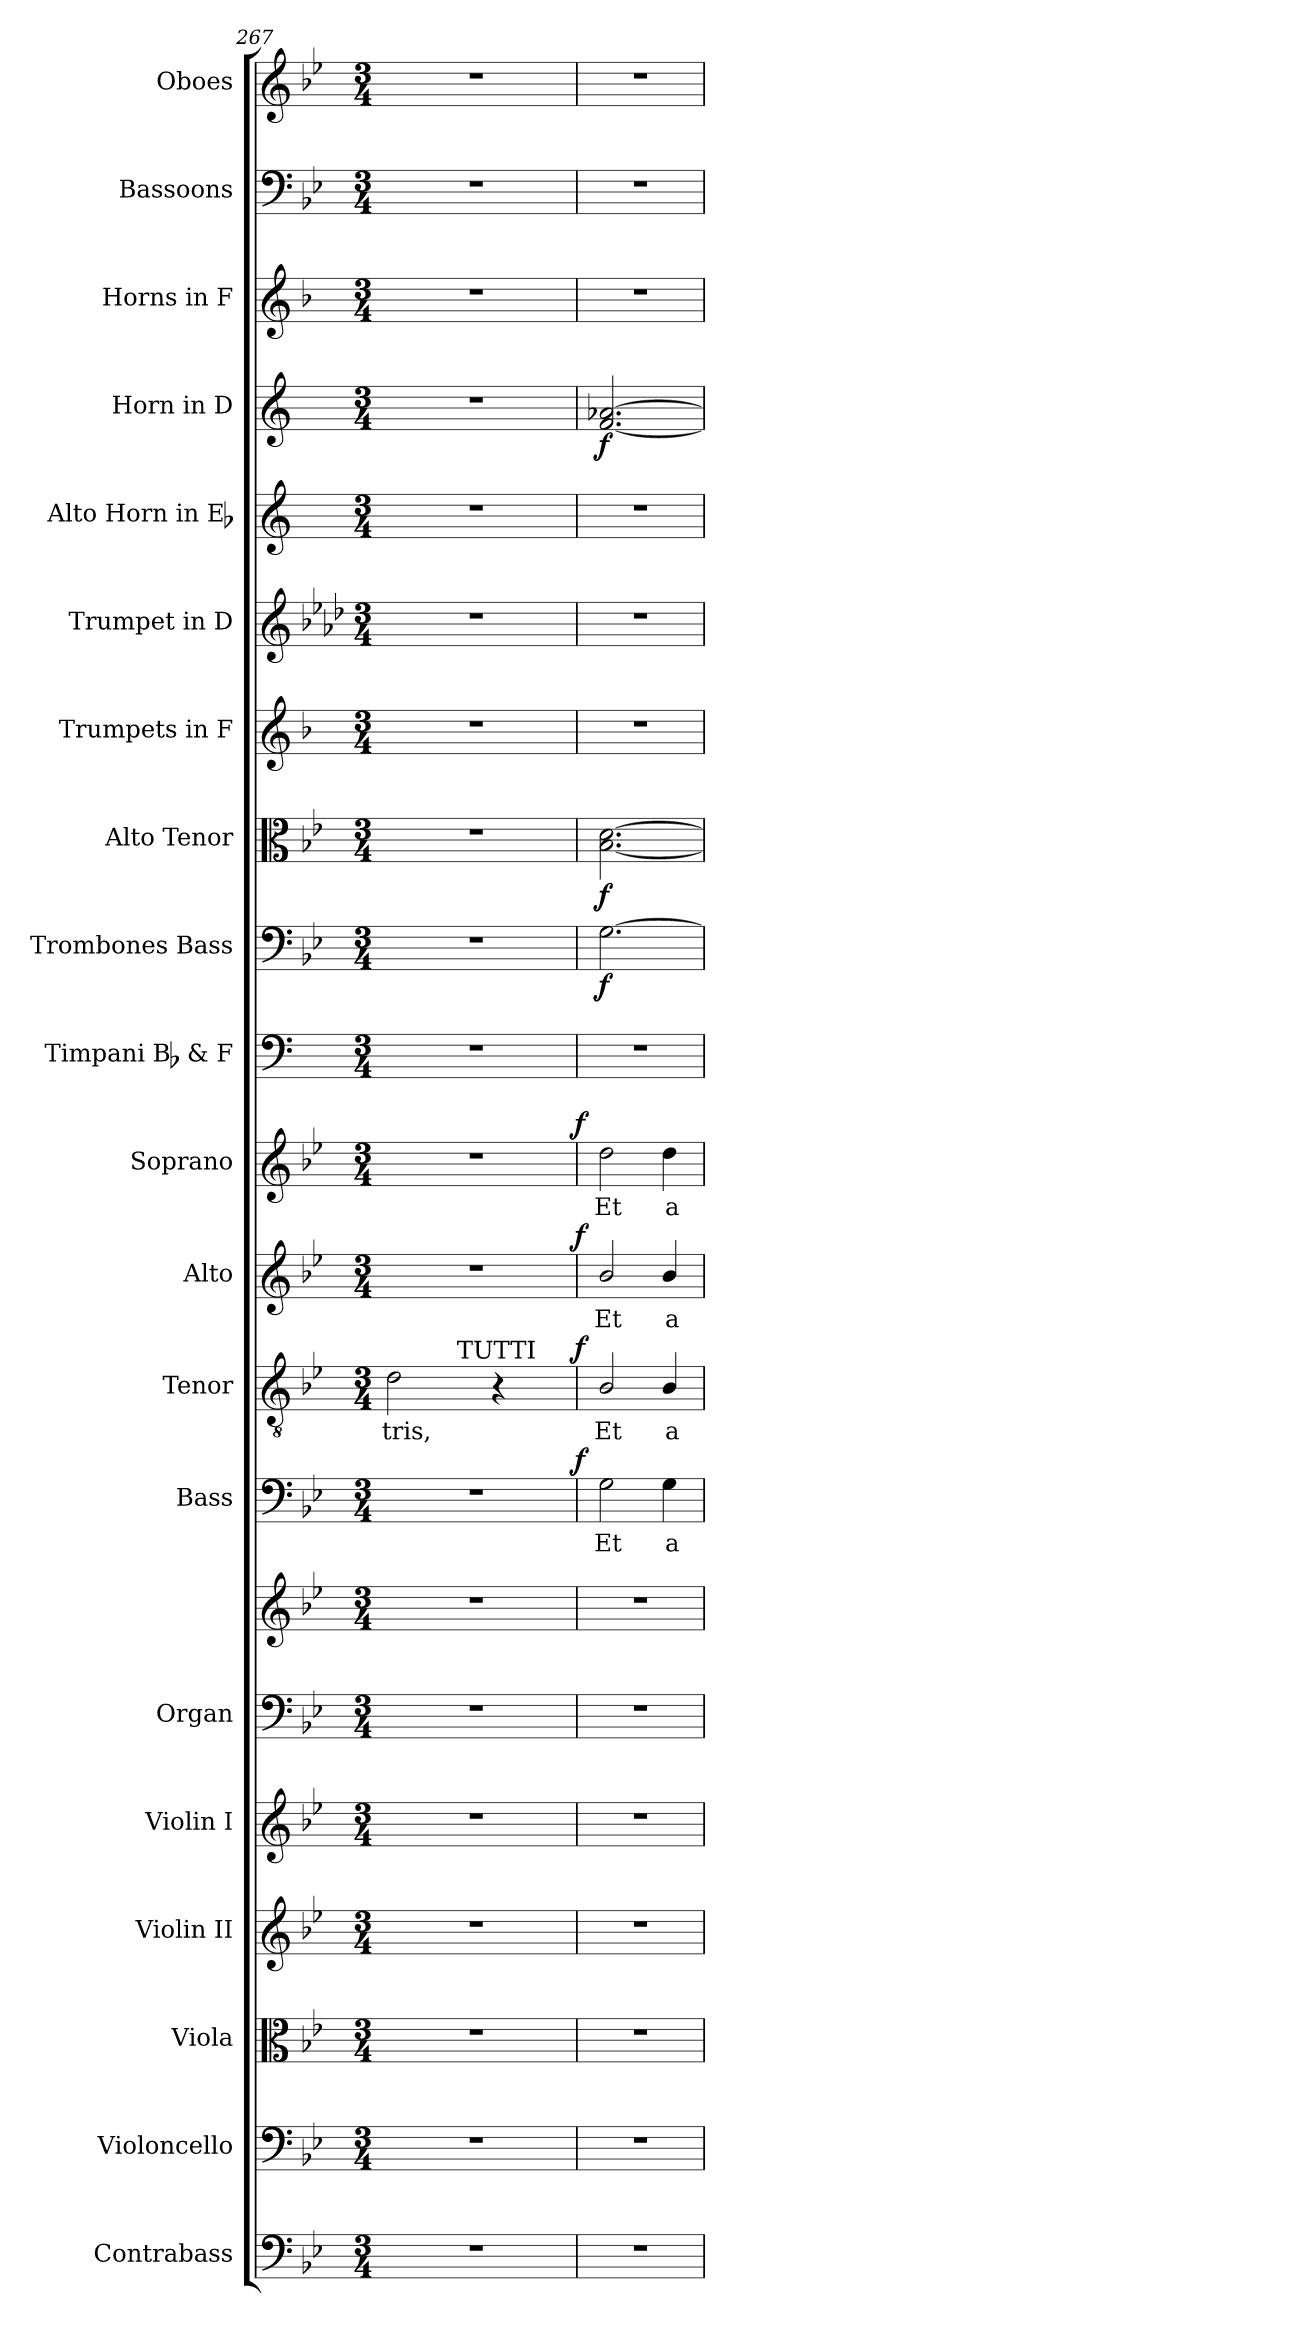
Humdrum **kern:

**kern	**kern	**kern	**kern	**kern	**kern	**kern	**kern	**text	**dynam	**kern	**text	**dynam	**kern	**text	**dynam	**kern	**text	**dynam	**kern	**kern	**dynam	**kern	**dynam	**kern	**kern	**kern	**kern	**dynam	**kern	**kern	**kern
*part20	*part19	*part18	*part17	*part16	*part15	*part15	*part14	*part14	*part14	*part13	*part13	*part13	*part12	*part12	*part12	*part11	*part11	*part11	*part10	*part9	*part9	*part8	*part8	*part7	*part6	*part5	*part4	*part4	*part3	*part2	*part1
*staff21	*staff20	*staff19	*staff18	*staff17	*staff16	*staff15	*staff14	*staff14	*staff14	*staff13	*staff13	*staff13	*staff12	*staff12	*staff12	*staff11	*staff11	*staff11	*staff10	*staff9	*staff9	*staff8	*staff8	*staff7	*staff6	*staff5	*staff4	*staff4	*staff3	*staff2	*staff1
*I"Contrabass	*I"Violoncello	*I"Viola	*I"Violin II	*I"Violin I	*I"Organ	*	*I"Bass	*	*	*I"Tenor	*	*	*I"Alto	*	*	*I"Soprano	*	*	*I"Timpani Bb & F	*I"Trombones  Bass	*	*I"Alto Tenor	*	*I"Trumpets in F	*I"Trumpet in D	*I"Alto Horn in Eb	*I"Horn in D	*	*I"Horns in F	*I"Bassoons	*I"Oboes
*I'Cb.	*I'Vc.	*I'Vla.	*I'Vln. II	*I'Vln. I	*I'Org.	*	*I'B.	*	*	*I'T.	*	*	*I'A.	*	*	*I'S.	*	*	*I'Timp.	*	*	*	*	*	*	*	*	*	*I'Hn.	*I'Bsn.	*I'Ob.
*clefF4	*clefF4	*clefC3	*clefG2	*clefG2	*clefF4	*clefG2	*clefF4	*	*	*clefGv2	*	*	*clefG2	*	*	*clefG2	*	*	*clefF4	*clefF4	*	*clefC3	*	*clefG2	*clefG2	*clefG2	*clefG2	*	*clefG2	*clefF4	*clefG2
*ITrd7c12	*	*	*	*	*	*	*	*	*	*ITrd7c12	*	*	*	*	*	*	*	*	*	*	*	*	*	*ITrd4c7	*ITrd-1c-2	*ITrd5c8	*ITrd6c10	*	*ITrd4c7	*	*
*k[b-e-]	*k[b-e-]	*k[b-e-]	*k[b-e-]	*k[b-e-]	*k[b-e-]	*k[b-e-]	*k[b-e-]	*	*	*k[b-e-]	*	*	*k[b-e-]	*	*	*k[b-e-]	*	*	*k[]	*k[b-e-]	*	*k[b-e-]	*	*k[b-e-]	*k[b-e-]	*k[f#c#g#d#]	*k[f#c#]	*	*k[b-e-]	*k[b-e-]	*k[b-e-]
*B-:	*B-:	*B-:	*B-:	*B-:	*B-:	*B-:	*B-:	*	*	*B-:	*	*	*B-:	*	*	*B-:	*	*	*C:	*B-:	*	*B-:	*	*B-:	*B-:	*E:	*D:	*	*B-:	*B-:	*B-:
*M3/4	*M3/4	*M3/4	*M3/4	*M3/4	*M3/4	*M3/4	*M3/4	*	*	*M3/4	*	*	*M3/4	*	*	*M3/4	*	*	*M3/4	*M3/4	*	*M3/4	*	*M3/4	*M3/4	*M3/4	*M3/4	*	*M3/4	*M3/4	*M3/4
=267	=267	=267	=267	=267	=267	=267	=267	=267	=267	=267	=267	=267	=267	=267	=267	=267	=267	=267	=267	=267	=267	=267	=267	=267	=267	=267	=267	=267	=267	=267	=267
!LO:N:vis=1	!LO:N:vis=1	!LO:N:vis=1	!LO:N:vis=1	!LO:N:vis=1	!LO:N:vis=1	!LO:N:vis=1	!LO:N:vis=1	!	!	!	!	!	!	!	!	!	!	!	!	!	!	!	!	!	!	!	!	!	!	!	!
!	!	!	!	!	!	!	!	!	!	!	!LO:LY:b:color=#000000	!	!LO:N:vis=1	!	!	!LO:N:vis=1	!	!	!LO:N:vis=1	!LO:N:vis=1	!	!LO:N:vis=1	!	!LO:N:vis=1	!LO:N:vis=1	!LO:N:vis=1	!LO:N:vis=1	!	!LO:N:vis=1	!LO:N:vis=1	!LO:N:vis=1
*	*	*	*	*	*	*	*^	*	*	*^	*	*	*^	*	*	*^	*	*	*	*	*	*	*	*	*	*	*	*	*	*	*
*	*	*	*	*	*	*	*	*	*	*	*	*^	*	*	*	*	*	*	*	*	*	*	*	*	*	*	*	*	*	*	*	*	*	*	*
2.r	2.r	2.r	2.r	2.r	2.r	2.r	2.r	2ryy	.	.	2Di\	2ryy	4ryy	-tris,	.	2.r	2ryy	.	.	2.r	2ryy	.	.	2.r	2.r	.	2.r	.	2.r	2.r	2.r	2.r	.	2.r	2.r	2.r
.	.	.	.	.	.	.	.	.	.	.	.	.	32ryy	.	.	.	.	.	.	.	.	.	.	.	.	.	.	.	.	.	.	.	.	.	.	.
.	.	.	.	.	.	.	.	.	.	.	.	.	64ryy	.	.	.	.	.	.	.	.	.	.	.	.	.	.	.	.	.	.	.	.	.	.	.
.	.	.	.	.	.	.	.	.	.	.	.	.	128ryy	.	.	.	.	.	.	.	.	.	.	.	.	.	.	.	.	.	.	.	.	.	.	.
.	.	.	.	.	.	.	.	.	.	.	.	.	256ryy	.	.	.	.	.	.	.	.	.	.	.	.	.	.	.	.	.	.	.	.	.	.	.
.	.	.	.	.	.	.	.	.	.	.	.	.	1024ryy	.	.	.	.	.	.	.	.	.	.	.	.	.	.	.	.	.	.	.	.	.	.	.
!	!	!	!	!	!	!	!	!	!	!	!	!	!LO:TX:a:t=TUTTI	!	!	!	!	!	!	!	!	!	!	!	!	!	!	!	!	!	!	!	!	!	!	!
.	.	.	.	.	.	.	.	.	.	.	.	.	4ryy	.	.	.	.	.	.	.	.	.	.	.	.	.	.	.	.	.	.	.	.	.	.	.
.	.	.	.	.	.	.	.	8ryy	.	.	4r	8ryy	.	.	.	.	8ryy	.	.	.	8ryy	.	.	.	.	.	.	.	.	.	.	.	.	.	.	.
.	.	.	.	.	.	.	.	.	.	.	.	.	8ryy	.	.	.	.	.	.	.	.	.	.	.	.	.	.	.	.	.	.	.	.	.	.	.
.	.	.	.	.	.	.	.	16ryy	.	.	.	16ryy	.	.	.	.	16ryy	.	.	.	16ryy	.	.	.	.	.	.	.	.	.	.	.	.	.	.	.
.	.	.	.	.	.	.	.	.	.	.	.	.	16ryy	.	.	.	.	.	.	.	.	.	.	.	.	.	.	.	.	.	.	.	.	.	.	.
.	.	.	.	.	.	.	.	32ryy	.	.	.	32ryy	.	.	.	.	32ryy	.	.	.	32ryy	.	.	.	.	.	.	.	.	.	.	.	.	.	.	.
.	.	.	.	.	.	.	.	64ryy	.	.	.	64ryy	.	.	.	.	64ryy	.	.	.	64ryy	.	.	.	.	.	.	.	.	.	.	.	.	.	.	.
.	.	.	.	.	.	.	.	128...ryy	.	.	.	128...ryy	.	.	.	.	128...ryy	.	.	.	128...ryy	.	.	.	.	.	.	.	.	.	.	.	.	.	.	.
.	.	.	.	.	.	.	.	.	.	.	.	.	512.ryy	.	.	.	.	.	.	.	.	.	.	.	.	.	.	.	.	.	.	.	.	.	.	.
.	.	.	.	.	.	.	.	1024ryy	.	f	.	1024ryy	.	.	f	.	1024ryy	.	f	.	1024ryy	.	f	.	.	.	.	.	.	.	.	.	.	.	.	.
=268	=268	=268	=268	=268	=268	=268	=268	=268	=268	=268	=268	=268	=268	=268	=268	=268	=268	=268	=268	=268	=268	=268	=268	=268	=268	=268	=268	=268	=268	=268	=268	=268	=268	=268	=268	=268
!LO:N:vis=1	!LO:N:vis=1	!LO:N:vis=1	!LO:N:vis=1	!LO:N:vis=1	!LO:N:vis=1	!LO:N:vis=1	!	!	!	!	!	!	!	!	!	!	!	!	!	!	!	!	!	!	!	!	!	!	!	!	!	!	!	!	!	!
*	*	*	*	*	*	*	*v	*v	*	*	*	*	*	*	*	*v	*v	*	*	*v	*v	*	*	*	*	*	*	*	*	*	*	*	*	*	*	*
*	*	*	*	*	*	*	*	*	*	*v	*v	*v	*	*	*	*	*	*	*	*	*	*	*	*	*	*	*	*	*	*	*	*	*
*	*	*	*	*	*	*	*^	*	*	*^	*	*	*^	*	*	*^	*	*	*	*	*	*	*	*	*	*	*	*	*	*	*
*	*	*	*	*	*	*	*	*	*	*	*	*^	*	*	*	*	*	*	*	*	*	*	*	*	*	*	*	*	*	*	*	*	*	*	*
!	!	!	!	!	!	!	!	!	!LO:LY:b:color=#000000	!	!	!	!	!	!	!	!	!	!	!	!	!	!	!	!	!	!	!	!	!	!	!	!	!	!	!
*	*	*	*	*	*	*	*v	*v	*	*	*	*	*	*	*	*v	*v	*	*	*v	*v	*	*	*	*	*	*	*	*	*	*	*	*	*	*	*
*	*	*	*	*	*	*	*	*	*	*v	*v	*v	*	*	*	*	*	*	*	*	*	*	*	*	*	*	*	*	*	*	*	*	*
*	*	*	*	*	*	*	*^	*	*	*^	*	*	*^	*	*	*^	*	*	*	*	*	*	*	*	*	*	*	*	*	*	*
*	*	*	*	*	*	*	*	*	*	*	*	*^	*	*	*	*	*	*	*	*	*	*	*	*	*	*	*	*	*	*	*	*	*	*	*
!	!	!	!	!	!	!	!	!	!	!	!	!	!	!LO:LY:b:color=#000000	!	!	!	!	!	!	!	!	!	!	!	!	!	!	!	!	!	!	!	!	!	!
*	*	*	*	*	*	*	*v	*v	*	*	*	*	*	*	*	*v	*v	*	*	*v	*v	*	*	*	*	*	*	*	*	*	*	*	*	*	*	*
*	*	*	*	*	*	*	*	*	*	*v	*v	*v	*	*	*	*	*	*	*	*	*	*	*	*	*	*	*	*	*	*	*	*	*
*	*	*	*	*	*	*	*^	*	*	*^	*	*	*^	*	*	*^	*	*	*	*	*	*	*	*	*	*	*	*	*	*	*
*	*	*	*	*	*	*	*	*	*	*	*	*^	*	*	*	*	*	*	*	*	*	*	*	*	*	*	*	*	*	*	*	*	*	*	*
!	!	!	!	!	!	!	!	!	!	!	!	!	!	!	!	!	!	!LO:LY:b:color=#000000	!	!	!	!	!	!	!	!	!	!	!	!	!	!	!	!	!	!
*	*	*	*	*	*	*	*v	*v	*	*	*	*	*	*	*	*v	*v	*	*	*v	*v	*	*	*	*	*	*	*	*	*	*	*	*	*	*	*
*	*	*	*	*	*	*	*	*	*	*v	*v	*v	*	*	*	*	*	*	*	*	*	*	*	*	*	*	*	*	*	*	*	*	*
*	*	*	*	*	*	*	*^	*	*	*^	*	*	*^	*	*	*^	*	*	*	*	*	*	*	*	*	*	*	*	*	*	*
*	*	*	*	*	*	*	*	*	*	*	*	*^	*	*	*	*	*	*	*	*	*	*	*	*	*	*	*	*	*	*	*	*	*	*	*
!	!	!	!	!	!	!	!	!	!	!	!	!	!	!	!	!	!	!	!	!	!	!LO:LY:b:color=#000000	!	!LO:N:vis=1	!	!	!	!	!LO:N:vis=1	!LO:N:vis=1	!LO:N:vis=1	!	!	!LO:N:vis=1	!LO:N:vis=1	!LO:N:vis=1
*	*	*	*	*	*	*	*v	*v	*	*	*	*	*	*	*	*v	*v	*	*	*v	*v	*	*	*	*	*	*	*	*	*	*	*	*	*	*	*
*	*	*	*	*	*	*	*	*	*	*v	*v	*v	*	*	*	*	*	*	*	*	*	*	*	*	*	*	*	*	*	*	*	*	*
2.r	2.r	2.r	2.r	2.r	2.r	2.r	2Gi\	Et	.	2BB-i/	Et	.	2b-i/	Et	.	2ddi\	Et	.	2.r	[2.Gi\	f	[2.B-i\ [2.di	f	2.r	2.r	2.r	[2.Gi/ [2.B-Xi	f	2.r	2.r	2.r
!	!	!	!	!	!	!	!	!LO:LY:b:color=#000000	!	!	!	!	!	!	!	!	!	!	!	!	!	!	!	!	!	!	!	!	!	!	!
!	!	!	!	!	!	!	!	!	!	!	!LO:LY:b:color=#000000	!	!	!	!	!	!	!	!	!	!	!	!	!	!	!	!	!	!	!	!
!	!	!	!	!	!	!	!	!	!	!	!	!	!	!LO:LY:b:color=#000000	!	!	!	!	!	!	!	!	!	!	!	!	!	!	!	!	!
!	!	!	!	!	!	!	!	!	!	!	!	!	!	!	!	!	!LO:LY:b:color=#000000	!	!	!	!	!	!	!	!	!	!	!	!	!	!
.	.	.	.	.	.	.	4Gi\	a-	.	4BB-i/	a-	.	4b-i/	a-	.	4ddi\	a-	.	.	.	.	.	.	.	.	.	.	.	.	.	.
=	=	=	=	=	=	=	=	=	=	=	=	=	=	=	=	=	=	=	=	=	=	=	=	=	=	=	=	=	=	=	=
*-	*-	*-	*-	*-	*-	*-	*-	*-	*-	*-	*-	*-	*-	*-	*-	*-	*-	*-	*-	*-	*-	*-	*-	*-	*-	*-	*-	*-	*-	*-	*-
